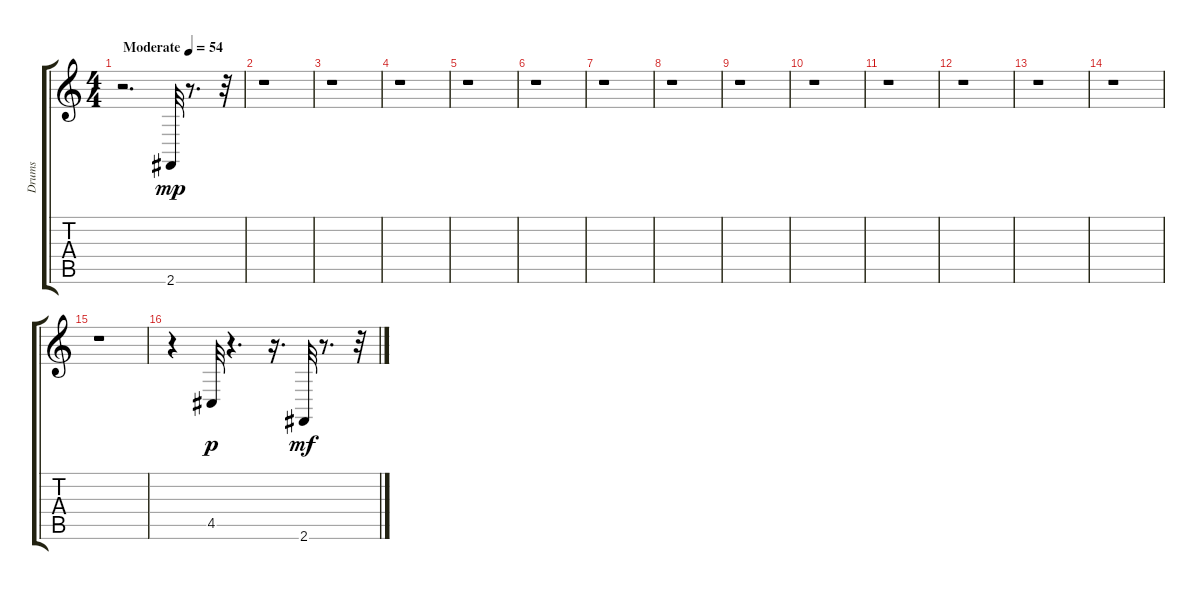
\track ("Drums" "Drums") {instrument melodictom}
\staff {score tabs}
\tuning (E4 B3 G3 D3 A2 E2) {hide}
\ts (4 4)
\tempo (54 "Moderate")
\clef g2
\ks c
r.2{d dy mp instrument melodictom} 2.6.32 r.8{d} r.32 |
r.1 |
r.1 |
r.1 |
r.1 |
r.1 |
r.1 |
r.1 |
r.1 |
r.1 |
r.1 |
r.1 |
r.1 |
r.1 |
r.1 |
r.4 4.5.32{dy p} r.4{d} r.16{d} 2.6.32{dy mf} r.8{d} r.32
